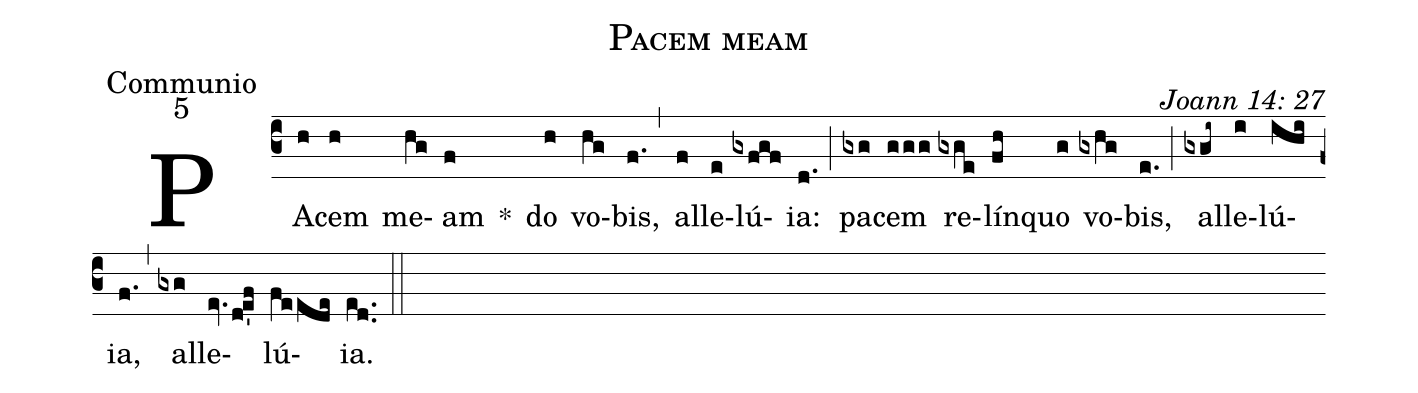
name: Pacem meam;
office-part: Communio;
mode: 5;
commentary: Joann 14: 27;
%%
(c3) PA(h)cem(h) me(hg)am(f) *() do(h) vo(hg)bis,(f.) (,) al(f)le(e)lú(gxfgf)ia:(d.) (;) pa(gxg)cem(ggg) re(gxge)lín(fh)quo(g) vo(gxhg)bis,(e.) (;) al(gxgi~)le(i)lú(ihi)ia,(f.) (,) al(gxg)le(ev./d!e'f)lú(feede)ia.(ed..) (::)
